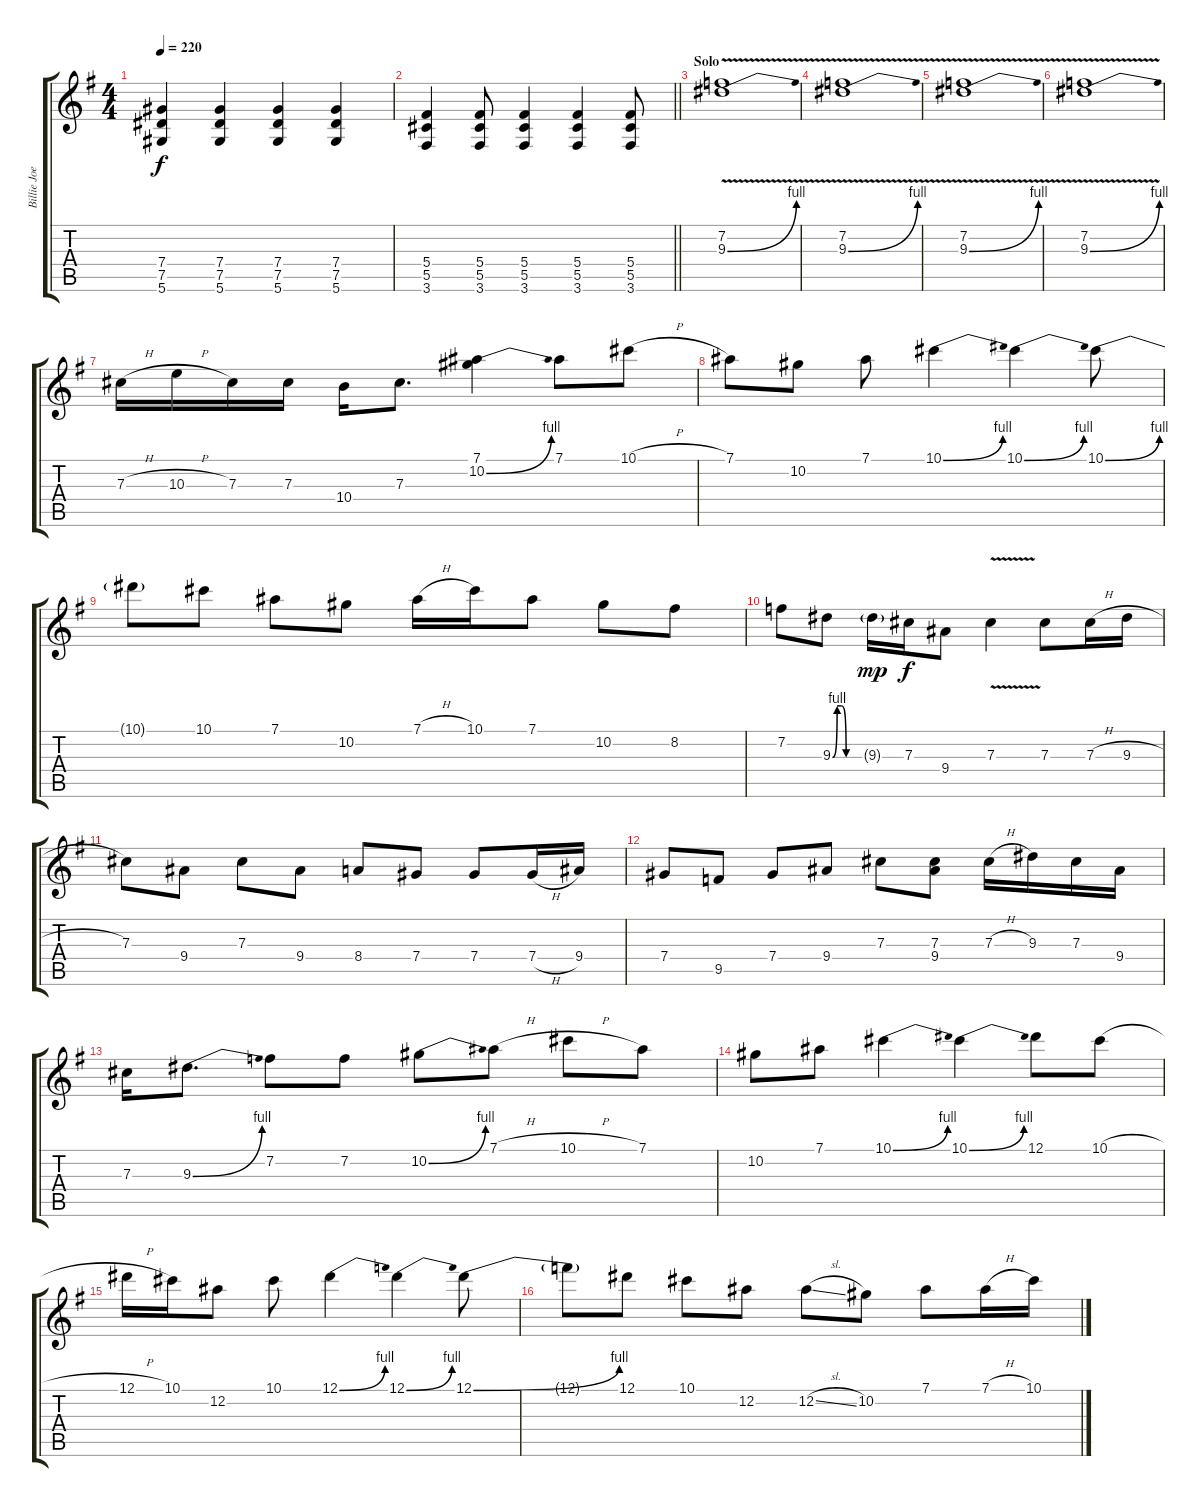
\track ("Billie Joe Armstrong" "Billie Joe") {instrument distortionguitar}
\staff {score tabs}
\tuning (Eb4 Bb3 Gb3 Db3 Ab2 Eb2) {hide}
\ts (4 4)
\tempo 220
\clef g2
\ks g
(7.4 7.5 5.6).4{dy f} (7.4 7.5 5.6).4 (7.4 7.5 5.6).4 (7.4 7.5 5.6).4 |
\barLineRight lightlight
(5.4 5.5 3.6).4 (5.4 5.5 3.6).8 (5.4 5.5 3.6).4 (5.4 5.5 3.6).4 (5.4 5.5 3.6).8 |
\section ("" "Solo")
(7.2{v} 9.3{be (bend 0 0 60 4) v}).1 |
(7.2{v} 9.3{be (bend 0 0 60 4) v}).1 |
(7.2{v} 9.3{be (bend 0 0 60 4) v}).1 |
(7.2{v} 9.3{be (bend 0 0 60 4) v}).1 |
7.3{h}.16 10.3{h}.16 7.3.16 7.3.16 10.4.16 7.3.8{d} (7.1 10.2{be (bend 0 0 60 4)}).4 7.1.8 10.1{h}.8 |
7.1.8 10.2.8 7.1.8 10.1{be (bend 0 0 60 4)}.4 10.1{be (bend 0 0 60 4)}.4 10.1{be (bend 0 0 60 4)}.8 |
10.1{t}.8 10.1.8 7.1.8 10.2.8 7.1{h}.16 10.1.16 7.1.8 10.2.8 8.2.8 |
7.2.8 9.3{be (custom 0 0 10 4 20 4 30 0 60 0)}.8 9.3{g}.16{dy mp} 7.3.16{dy f} 9.4.8 7.3{v}.4 7.3.8 7.3{h}.16 9.3{h}.16 |
7.3.8 9.4.8 7.3.8 9.4.8 8.4.8 7.4.8 7.4.8 7.4{h}.16 9.4.16 |
7.4.8 9.5.8 7.4.8 9.4.8 7.3.8 (7.3 9.4).8 7.3{h}.16 9.3.16 7.3.16 9.4.16 |
7.3.16 9.3{be (bend 0 0 60 4)}.8{d} 7.2.8 7.2.8 10.2{be (bend 0 0 60 4)}.8 7.1{h}.8 10.1{h}.8 7.1.8 |
10.2.8 7.1.8 10.1{be (bend 0 0 60 4)}.4 10.1{be (bend 0 0 60 4)}.4 12.1.8 10.1{h}.8 |
12.1{h}.16 10.1.16 12.2.8 10.1.8 12.1{be (bend 0 0 60 4)}.4 12.1{be (bend 0 0 60 4)}.4 12.1{be (bend 0 0 60 4)}.8 |
12.1{t}.8 12.1.8 10.1.8 12.2.8 12.2{sl}.8 10.2.8 7.1.8 7.1{h}.16 10.1.16
